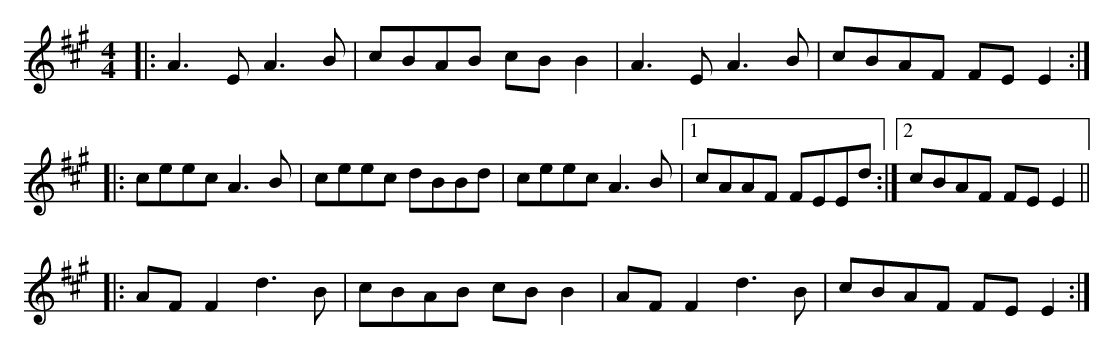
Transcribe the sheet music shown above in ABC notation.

X:1
M:4/4
K:A
|:A3E A3B|cBAB cB B2|A3E A3B|cBAF FE E2:|
|:ceec A3B|ceec dBBd|ceec A3B|1 cAAF FEEd:|2 cBAF FE E2||
|:AF F2 d3B|cBAB cB B2|AF F2 d3B|cBAF FE E2:|
